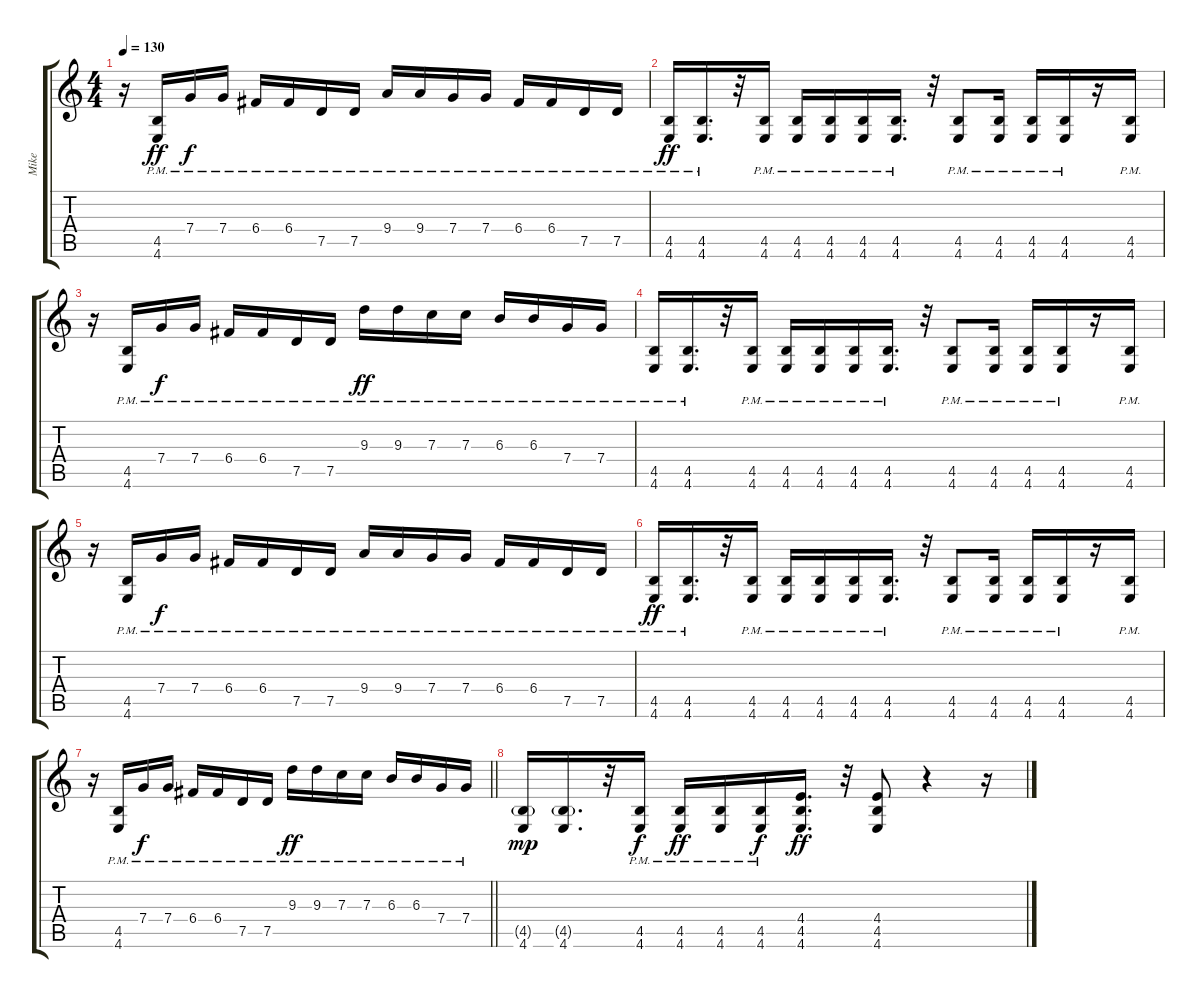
\track ("Mike" "Mike") {instrument distortionguitar}
\staff {score tabs}
\tuning (D4 A3 F3 C3 G2 C2) {hide}
\ts (4 4)
\tempo 130
\clef g2
\ks c
r.16{dy ff} (4.5{pm} 4.6{pm}).16 7.4{pm}.16{dy f} 7.4{pm}.16 6.4{pm}.16 6.4{pm}.16 7.5{pm}.16 7.5{pm}.16 9.4{pm}.16 9.4{pm}.16 7.4{pm}.16 7.4{pm}.16 6.4{pm}.16 6.4{pm}.16 7.5{pm}.16 7.5{pm}.16 |
(4.5{pm} 4.6{pm}).16{dy ff} (4.5{pm} 4.6{pm}).16{d} r.32 (4.5{pm} 4.6{pm}).16 (4.5{pm} 4.6{pm}).16 (4.5{pm} 4.6{pm}).16 (4.5{pm} 4.6{pm}).16 (4.5{pm} 4.6{pm}).16{d} r.32 (4.5{pm} 4.6{pm}).8 (4.5{pm} 4.6{pm}).16 (4.5{pm} 4.6{pm}).16 (4.5{pm} 4.6{pm}).16 r.16 (4.5{pm} 4.6{pm}).16 |
r.16 (4.5{pm} 4.6{pm}).16 7.4{pm}.16{dy f} 7.4{pm}.16 6.4{pm}.16 6.4{pm}.16 7.5{pm}.16 7.5{pm}.16 9.3{pm}.16{dy ff} 9.3{pm}.16 7.3{pm}.16 7.3{pm}.16 6.3{pm}.16 6.3{pm}.16 7.4{pm}.16 7.4{pm}.16 |
(4.5{pm} 4.6{pm}).16 (4.5{pm} 4.6{pm}).16{d} r.32 (4.5{pm} 4.6{pm}).16 (4.5{pm} 4.6{pm}).16 (4.5{pm} 4.6{pm}).16 (4.5{pm} 4.6{pm}).16 (4.5{pm} 4.6{pm}).16{d} r.32 (4.5{pm} 4.6{pm}).8 (4.5{pm} 4.6{pm}).16 (4.5{pm} 4.6{pm}).16 (4.5{pm} 4.6{pm}).16 r.16 (4.5{pm} 4.6{pm}).16 |
r.16 (4.5{pm} 4.6{pm}).16 7.4{pm}.16{dy f} 7.4{pm}.16 6.4{pm}.16 6.4{pm}.16 7.5{pm}.16 7.5{pm}.16 9.4{pm}.16 9.4{pm}.16 7.4{pm}.16 7.4{pm}.16 6.4{pm}.16 6.4{pm}.16 7.5{pm}.16 7.5{pm}.16 |
(4.5{pm} 4.6{pm}).16{dy ff} (4.5{pm} 4.6{pm}).16{d} r.32 (4.5{pm} 4.6{pm}).16 (4.5{pm} 4.6{pm}).16 (4.5{pm} 4.6{pm}).16 (4.5{pm} 4.6{pm}).16 (4.5{pm} 4.6{pm}).16{d} r.32 (4.5{pm} 4.6{pm}).8 (4.5{pm} 4.6{pm}).16 (4.5{pm} 4.6{pm}).16 (4.5{pm} 4.6{pm}).16 r.16 (4.5{pm} 4.6{pm}).16 |
\barLineRight lightlight
r.16 (4.5{pm} 4.6{pm}).16 7.4{pm}.16{dy f} 7.4{pm}.16 6.4{pm}.16 6.4{pm}.16 7.5{pm}.16 7.5{pm}.16 9.3{pm}.16{dy ff} 9.3{pm}.16 7.3{pm}.16 7.3{pm}.16 6.3{pm}.16 6.3{pm}.16 7.4{pm}.16 7.4{pm}.16 |
(4.5{g} 4.6).16{dy mp} (4.5{g} 4.6).16{d} r.32 (4.5{pm} 4.6{pm}).16{dy f} (4.5{pm} 4.6).16{dy ff} (4.5{pm} 4.6).16 (4.5{pm} 4.6).16{dy f} (4.4 4.5 4.6).16{d dy ff} r.32 (4.4 4.5 4.6).8 r.4 r.16
